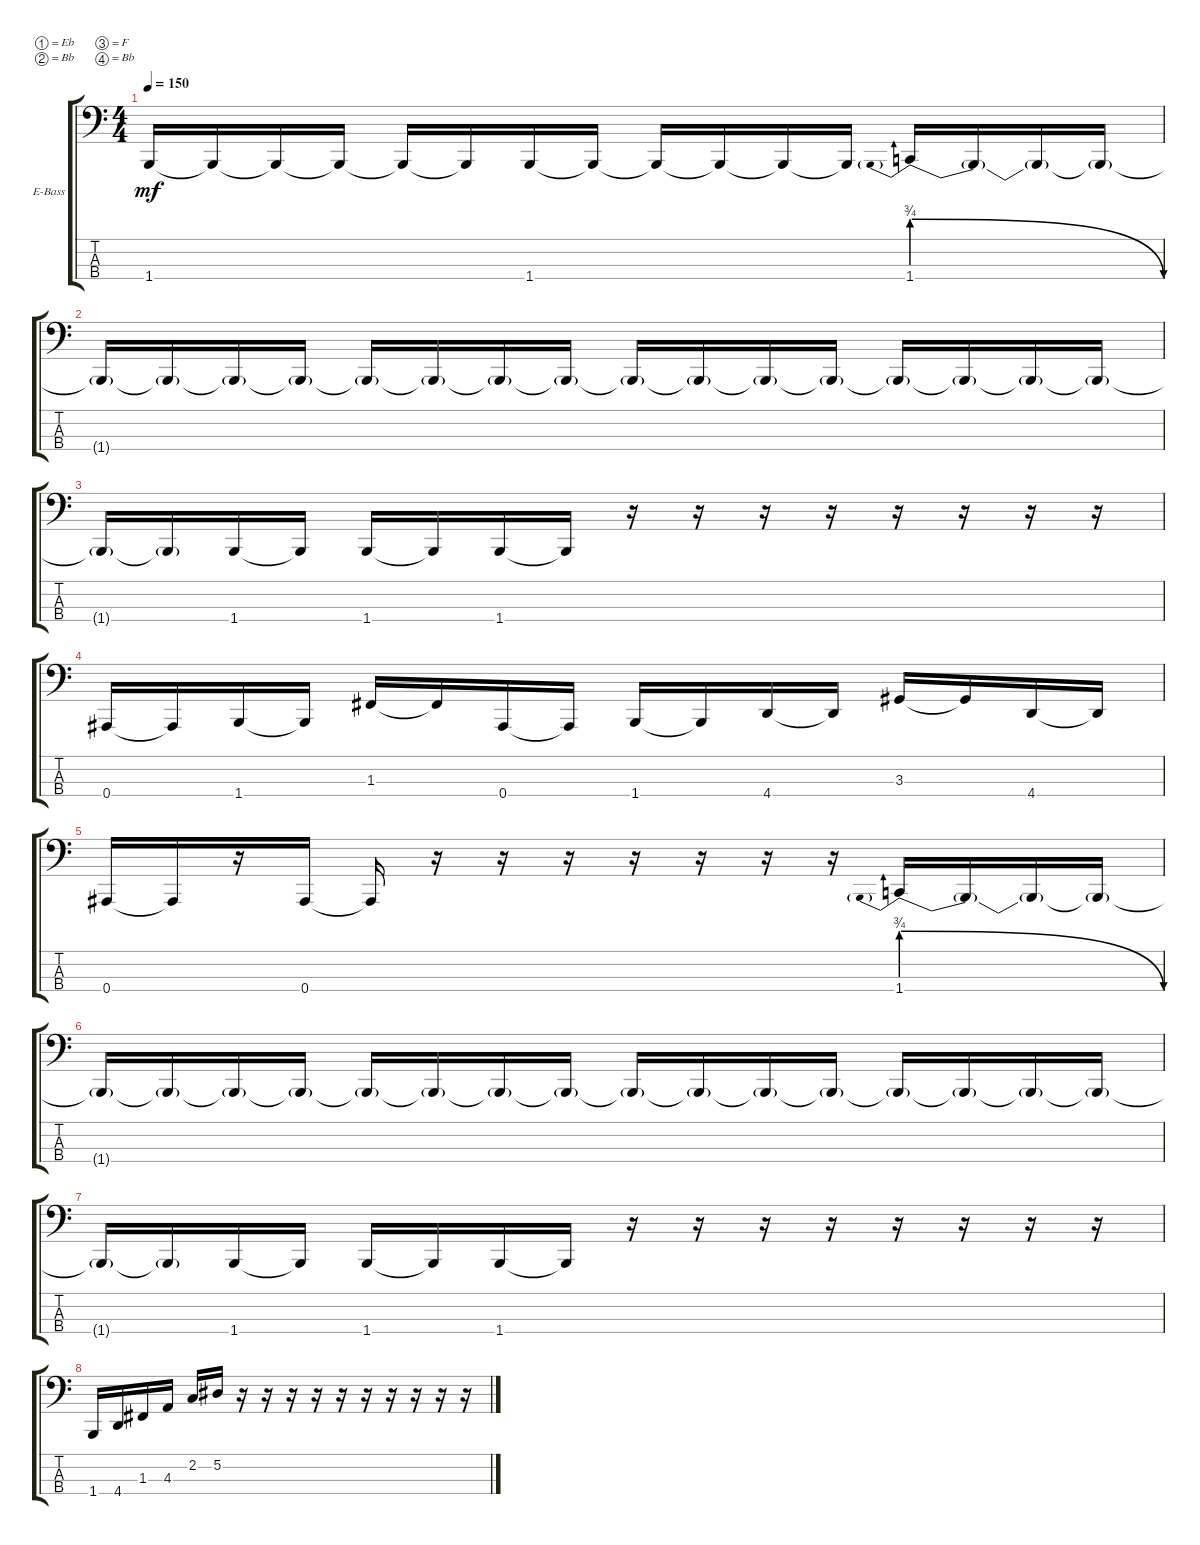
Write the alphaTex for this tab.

\defaultSystemsLayout 4
\bracketExtendMode groupsimilarinstruments
\firstSystemTrackNameOrientation horizontal
\otherSystemsTrackNameOrientation horizontal
\track ("Electric Bass" "E-Bass") {instrument electricbassfinger}
\staff {score tabs}
\tuning (Eb2 Bb1 F1 Bb0)
\ts (4 4)
\tempo 150
\clef f4
\scale
0.333333
\ks c
1.4.16{dy mf} 1.4{t}.16 1.4{t}.16 1.4{t}.16 1.4{t}.16 1.4{t}.16 1.4.16 1.4{t}.16 1.4{t}.16 1.4{t}.16 1.4{t}.16 1.4{t}.16 1.4{be (prebendrelease 0 3 60 0)}.16 1.4{t}.16 1.4{t}.16 1.4{t}.16 |
\scale
0.333333 1.4{t}.16 1.4{t}.16 1.4{t}.16 1.4{t}.16 1.4{t}.16 1.4{t}.16 1.4{t}.16 1.4{t}.16 1.4{t}.16 1.4{t}.16 1.4{t}.16 1.4{t}.16 1.4{t}.16 1.4{t}.16 1.4{t}.16 1.4{t}.16 |
\scale
0.333333 1.4{t}.16 1.4{t}.16 1.4.16 1.4{t}.16 1.4.16 1.4{t}.16 1.4.16 1.4{t}.16 r.16 r.16 r.16 r.16 r.16 r.16 r.16 r.16 |
\scale
0.333333 0.4.16 0.4{t}.16 1.4.16 1.4{t}.16 1.3.16 1.3{t}.16 0.4.16 0.4{t}.16 1.4.16 1.4{t}.16 4.4.16 4.4{t}.16 3.3.16 3.3{t}.16 4.4.16 4.4{t}.16 |
\scale
0.333333 0.4.16 0.4{t}.16 r.16 0.4.16 0.4{t}.16 r.16 r.16 r.16 r.16 r.16 r.16 r.16 1.4{be (prebendrelease 0 3 60 0)}.16 1.4{t}.16 1.4{t}.16 1.4{t}.16 |
\scale
0.333333 1.4{t}.16 1.4{t}.16 1.4{t}.16 1.4{t}.16 1.4{t}.16 1.4{t}.16 1.4{t}.16 1.4{t}.16 1.4{t}.16 1.4{t}.16 1.4{t}.16 1.4{t}.16 1.4{t}.16 1.4{t}.16 1.4{t}.16 1.4{t}.16 |
\scale
0.333333 1.4{t}.16 1.4{t}.16 1.4.16 1.4{t}.16 1.4.16 1.4{t}.16 1.4.16 1.4{t}.16 r.16 r.16 r.16 r.16 r.16 r.16 r.16 r.16 |
1.4.16 4.4.16 1.3.16 4.3.16 2.2.16 5.2.16 r.16 r.16 r.16 r.16 r.16 r.16 r.16 r.16 r.16 r.16
